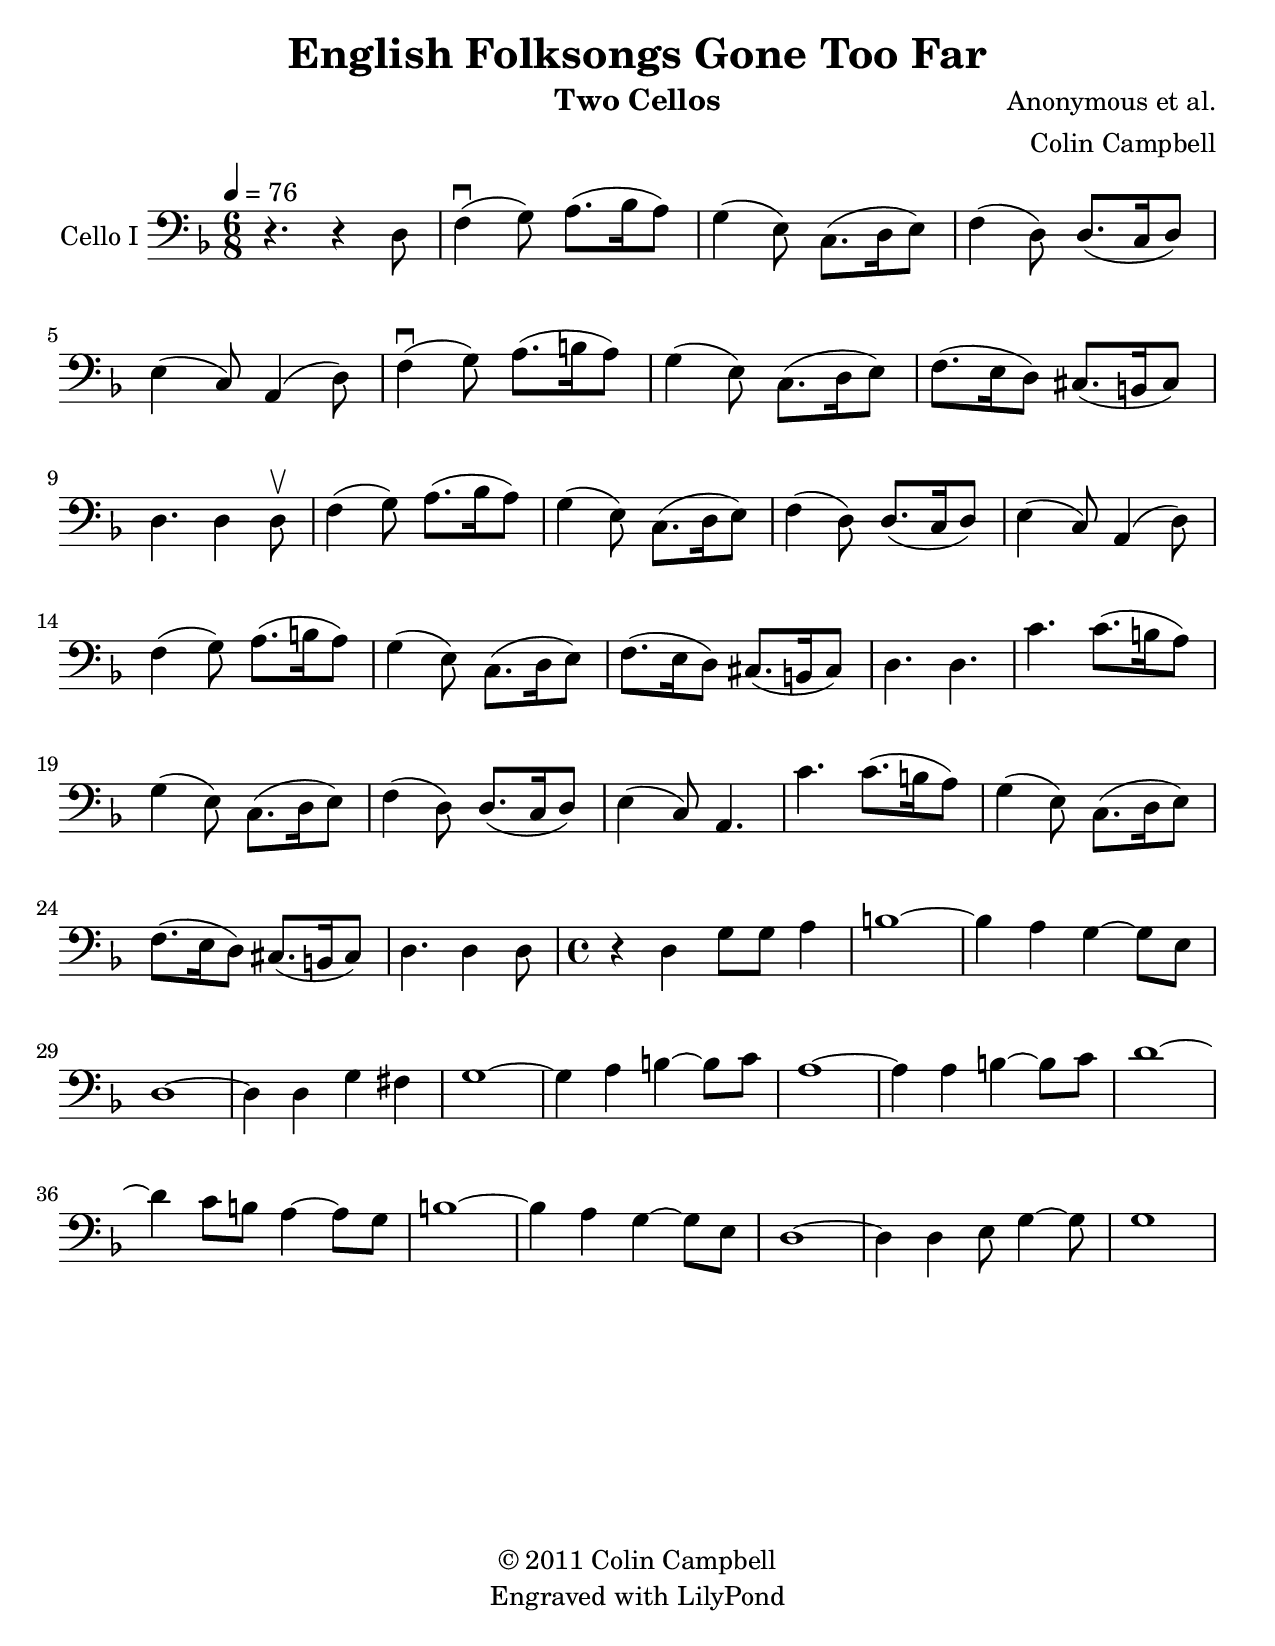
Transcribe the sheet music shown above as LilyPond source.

\version "2.15.0"
\language "english"

\header {
  title = "English Folksongs Gone Too Far"
  instrument = "Two Cellos"
  composer = "Anonymous et al."
  arranger = "Colin Campbell"
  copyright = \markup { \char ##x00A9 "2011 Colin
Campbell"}
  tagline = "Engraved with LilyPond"
}

\paper {
  #(set-paper-size "letter")
}
#(set-global-staff-size 23)
global = {
  \tempo 4=76
  \key d \minor
  \time 6/8
}

celloI = \relative c {
  \global
  % Music follows here.
 r4. r4 d8 f4\downbow (g8) a8. (bf16 a8)
 g4 (e8) c8. (d16 e8) f4 (d8) d8. (c16 d8)
 e4 (c8) a4 (d8) f4\downbow (g8) a8. (b16 a8)
 %bar 7
 g4 (e8) c8. (d16 e8) f8. (e16 d8) cs8. (b16 cs8)
 d4. d4 d8\upbow
 f4 (g8) a8. (bf16 a8)
 g4 (e8) c8. (d16 e8) f4 (d8) d8. (c16 d8)
 e4 (c8) a4 (d8) f4 (g8) a8. (b16 a8)
 g4 (e8) c8. (d16 e8) f8. (e16 d8) cs8. (b16 cs8)
 d4. d
 %bar 18 chorus
 c'4. c8. (b16 a8) g4 (e8) c8. (d16 e8)
 f4 (d8) d8. (c16 d8) e4 (c8) a4.
 c'4. c8. (b16 a8) g4 (e8) c8. (d16 e8)
 f8. (e16 d8) cs8. (b16 cs8) d4. d4 d8
 % verse
 \time 4/4
 r4 d g8 g a4      | % 5
 b1~      | % 6
 b4 a g~ g8 e      | % 7
 d1~      | % 8
 d4 d g fs      | % 9
 g1~      | % 10
 g4 a b~ b8 c      | % 11
 a1~      | % 12
 a4 a b~ b8 c      | % 13
 d1~      | % 14
 d4 c8 b a4~ a8 g      | % 15
 b1~      | % 16
 b4 a g~ g8 e      | % 17
 d1~      | % 18
 d4 d e8 g4~ g8      | % 19
 g1~

}
%{celloII = \relative c {
  \global
  % Music follows here.
r2. d,2. c d4. bf'4. a2. d, c
d4. a' d,2.
d2. c d4. bf'4. a2. d, c
d4. a' d,2.
f c d4. bf'4. a2. f c
d4. a' d,2.
d2. c d4. bf'4. a2. d, c
d4. a' d,2.
d2. c d4. bf'4. a2. d, c
d4. a' d,2.
}
%}
celloIPart = \new Staff \with {
  instrumentName = "Cello I"
  midiInstrument = "cello"
} { \clef bass \celloI }
%{
celloIIPart = \new Staff \with {
  instrumentName = "Cello II"
  midiInstrument = "cello"
} { \clef bass \celloII }
%}
\score {
  <<
    \celloIPart
    %   \celloIIPart
  >>
  \layout { }
  \midi { }
}
